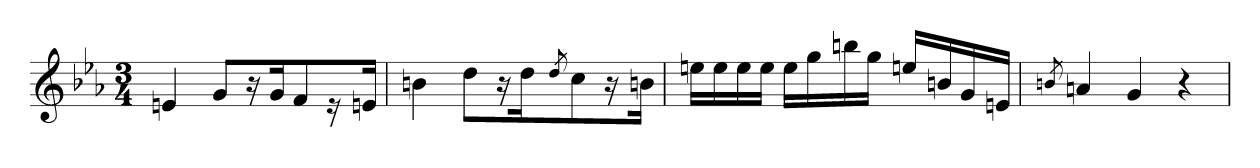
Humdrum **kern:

**kern
*part1
*staff1
*clefG2
*k[b-e-a-]
*M3/4
=
4en
8gL
16r
16gk
8f
16r
16enJk
=
4bn
8ddL
16r
16ddk
8qdd/
8cc
16r
16bnJk
=
16eenLL
16ee
16ee
16eeJJ
16eeLL
16gg
16bbn
16ggJJ
16eenLL
16bn
16g
16enJJ
=
8qbn/
4an
4g
4r
=
*-
